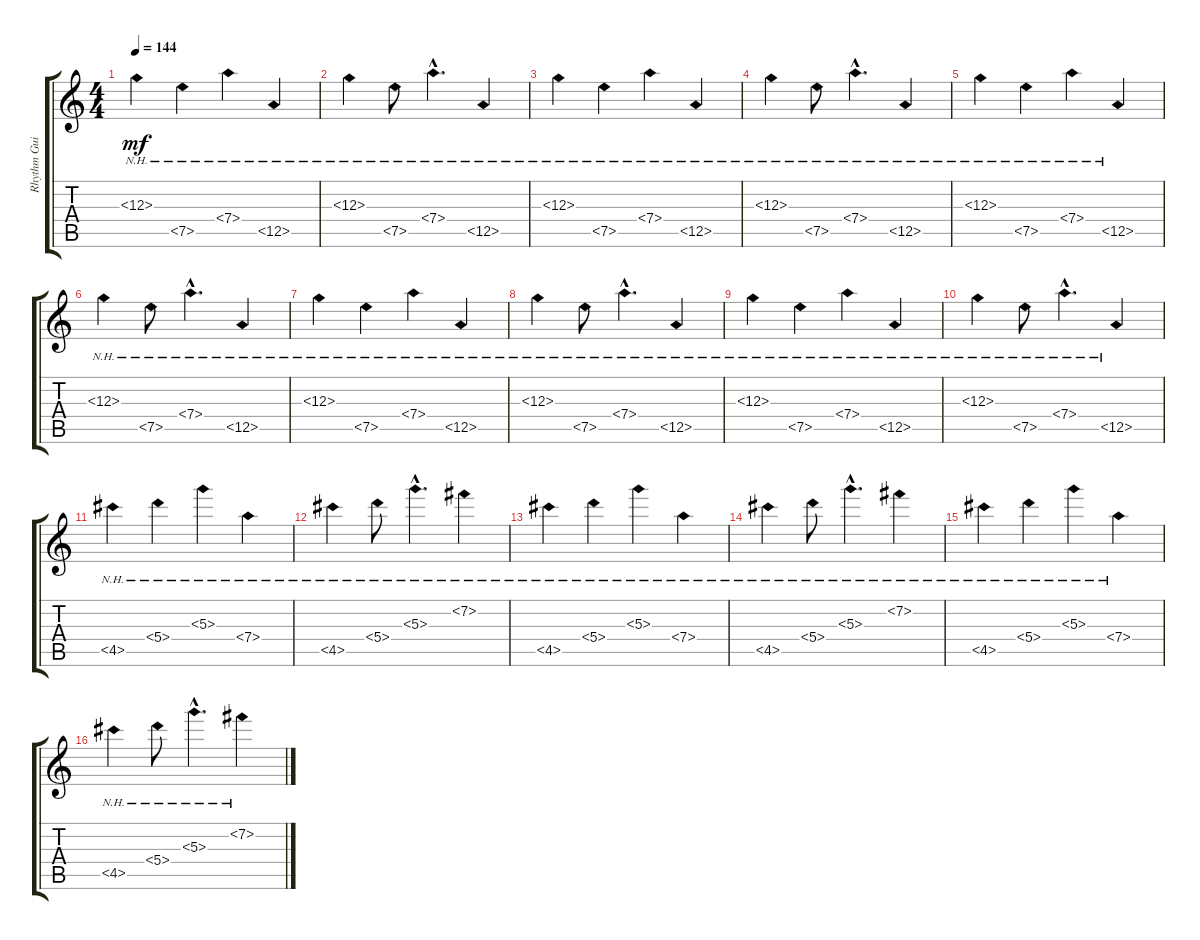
\track ("Rhythm Guitar 2" "Rhythm Gui") {instrument overdrivenguitar}
\staff {score tabs}
\tuning (E4 B3 G3 D3 A2 E2) {hide}
\ts (4 4)
\tempo 144
\clef g2
\ks c
12.3{nh}.4{dy mf volume 3 instrument overdrivenguitar} 7.5{nh}.4 7.4{nh}.4{volume 4 instrument overdrivenguitar} 12.5{nh}.4 |
12.3{nh}.4{volume 5 instrument overdrivenguitar} 7.5{nh}.8 7.4{nh hac}.4{d volume 6 instrument overdrivenguitar} 12.5{nh}.4 |
12.3{nh}.4{volume 7 instrument overdrivenguitar} 7.5{nh}.4 7.4{nh}.4 12.5{nh}.4 |
12.3{nh}.4 7.5{nh}.8 7.4{nh hac}.4{d} 12.5{nh}.4 |
12.3{nh}.4 7.5{nh}.4 7.4{nh}.4 12.5{nh}.4 |
12.3{nh}.4 7.5{nh}.8 7.4{nh hac}.4{d} 12.5{nh}.4 |
12.3{nh}.4 7.5{nh}.4 7.4{nh}.4 12.5{nh}.4 |
12.3{nh}.4 7.5{nh}.8 7.4{nh hac}.4{d} 12.5{nh}.4 |
12.3{nh}.4 7.5{nh}.4 7.4{nh}.4 12.5{nh}.4 |
12.3{nh}.4 7.5{nh}.8 7.4{nh hac}.4{d} 12.5{nh}.4 |
4.5{nh}.4 5.4{nh}.4 5.3{nh}.4 7.4{nh}.4 |
4.5{nh}.4 5.4{nh}.8 5.3{nh hac}.4{d} 7.2{nh}.4 |
4.5{nh}.4 5.4{nh}.4 5.3{nh}.4 7.4{nh}.4 |
4.5{nh}.4 5.4{nh}.8 5.3{nh hac}.4{d} 7.2{nh}.4 |
4.5{nh}.4 5.4{nh}.4 5.3{nh}.4 7.4{nh}.4 |
4.5{nh}.4 5.4{nh}.8 5.3{nh hac}.4{d} 7.2{nh}.4
